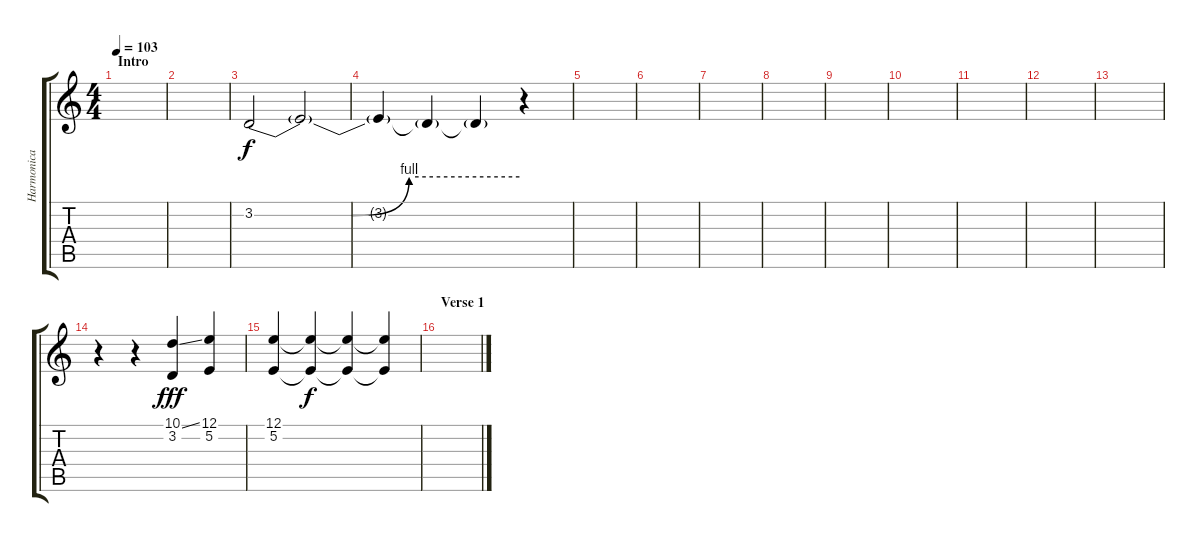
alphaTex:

\track ("Harmonica (S. Tyler)" "Harmonica ") {instrument harmonica}
\staff {score tabs}
\tuning (E4 B3 G3 D3 A2 E2) {hide}
\ts (4 4)
\section ("" "Intro")
\tempo 103
\clef g2
\ks c
|
|
3.2{be (custom 0 0 22 0 35 4 60 4)}.2 3.2{t}.2 |
3.2{t}.4 3.2{t}.4 3.2{t}.4 r.4 |
|
|
|
|
|
|
|
|
|
r.4 r.4 (10.1{ss} 3.2).4{dy fff} (12.1 5.2).4 |
(12.1 5.2).4{volume 9} (12.1{t} 5.2{t}).4{dy f} (12.1{t} 5.2{t}).4 (12.1{t} 5.2{t}).4 |
\section ("" "Verse 1")
